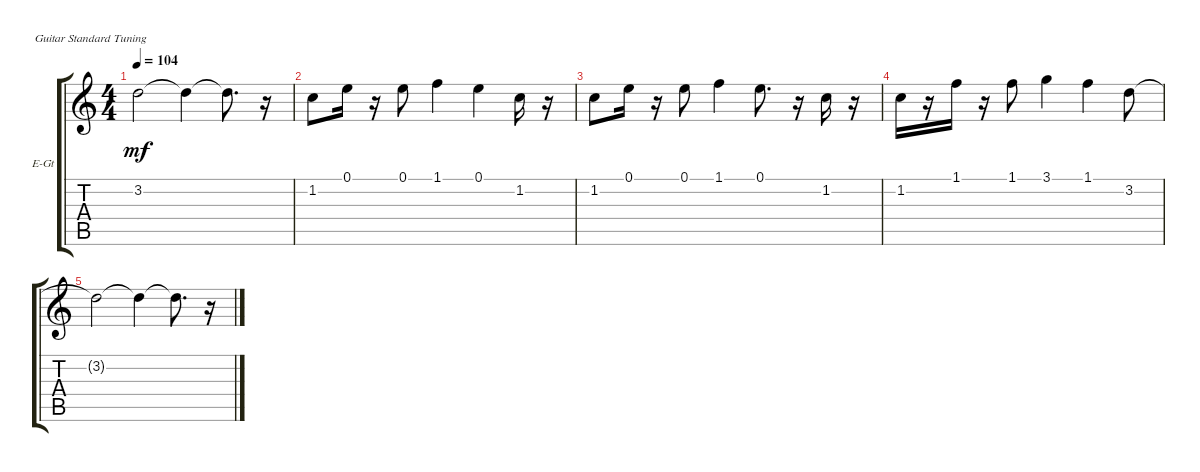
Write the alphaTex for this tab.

\defaultSystemsLayout 4
\bracketExtendMode groupsimilarinstruments
\firstSystemTrackNameOrientation horizontal
\otherSystemsTrackNameOrientation horizontal
\track ("Electric Guitar" "E-Gt") {instrument overdrivenguitar}
\staff {score tabs}
\tuning (E4 B3 G3 D3 A2 E2)
\ts (4 4)
\tempo 104
\clef g2
\scale
0.333333
\ks c
3.2{t}.2{dy mf} 3.2{t}.4 3.2{t}.8{d} r.16 |
\scale
0.333333 1.2.8 0.1.16 r.16 0.1.8 1.1.4 0.1.4 1.2.16 r.16 |
\scale
0.333333 1.2.8 0.1.16 r.16 0.1.8 1.1.4 0.1.8{d} r.16 1.2.16 r.16 |
\scale
0.333333 1.2.16 r.16 1.1.16 r.16 1.1.8 3.1.4 1.1.4 3.2.8 |
\scale
0.333333 3.2{t}.2 3.2{t}.4 3.2{t}.8{d} r.16 |
\scale
0.333333 |
\scale
0.333333 |
\scale
0.333333 |
\scale
0.333333 |
\scale
0.333333
